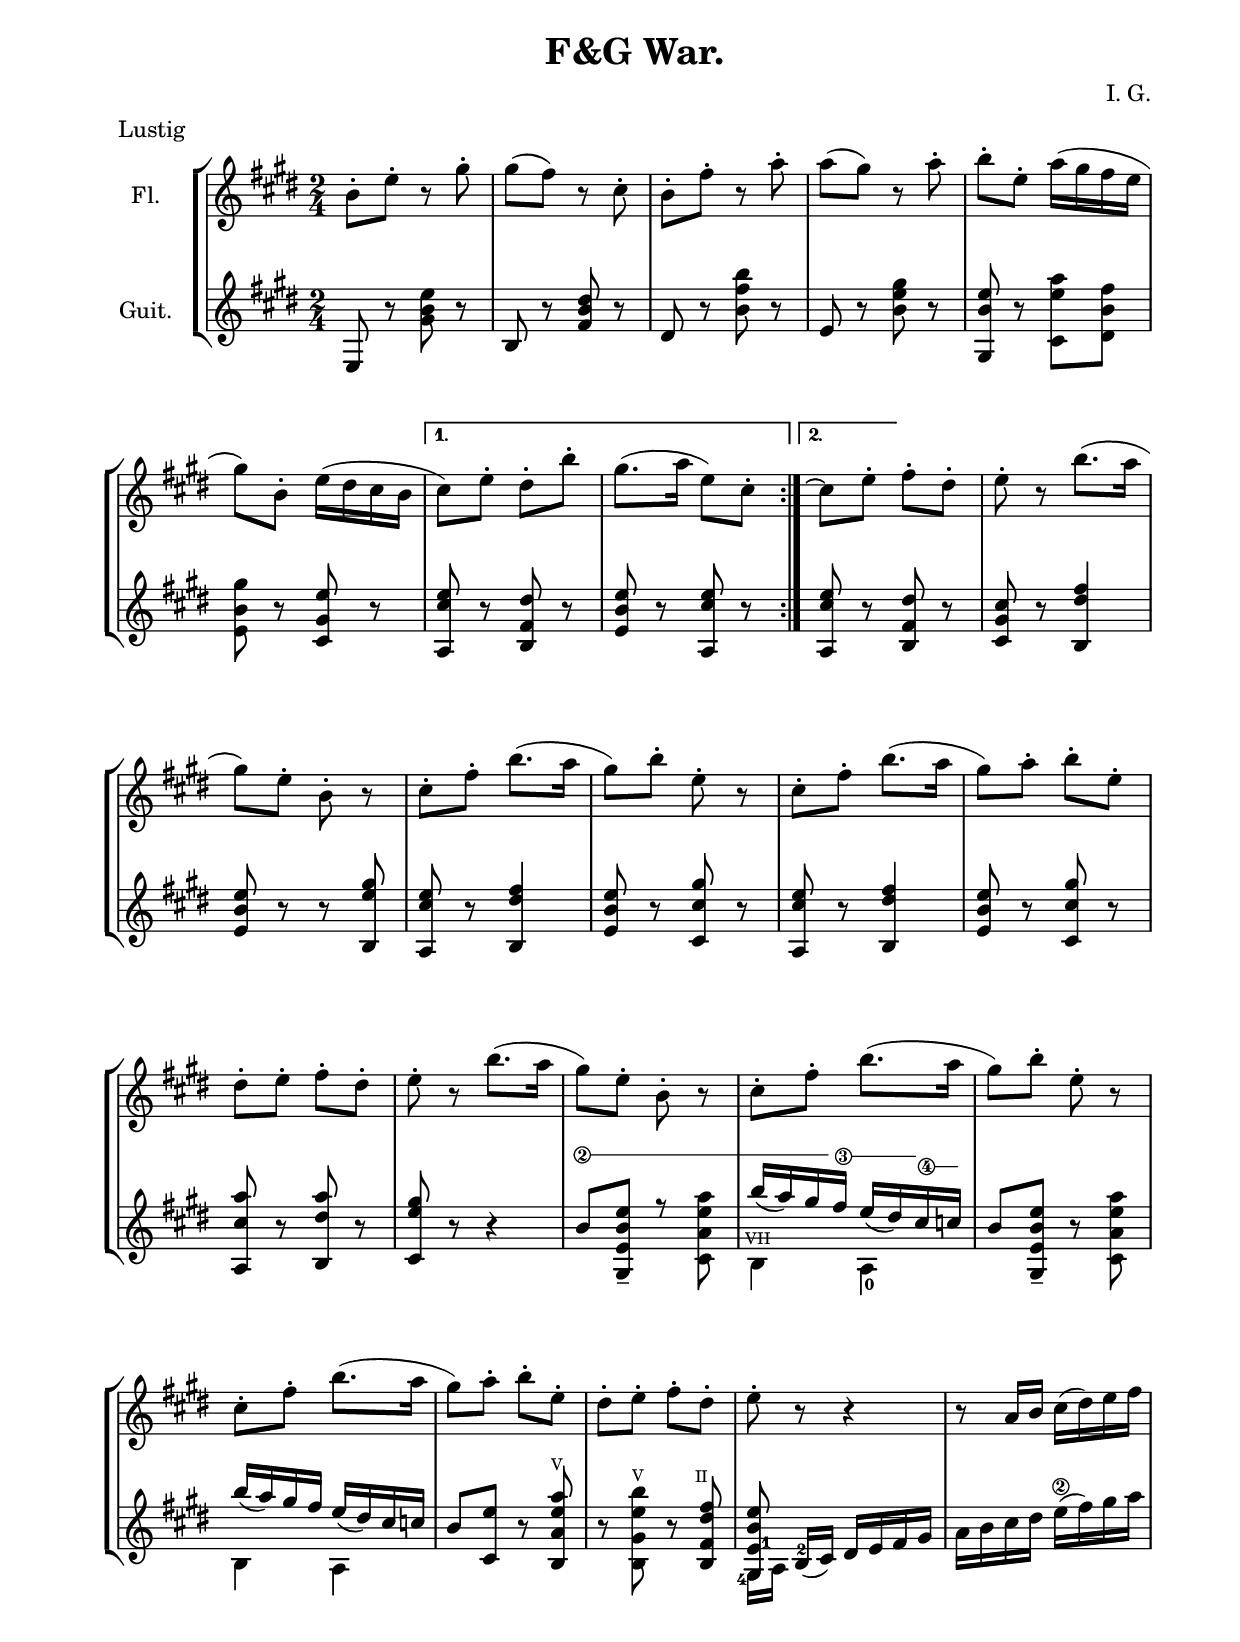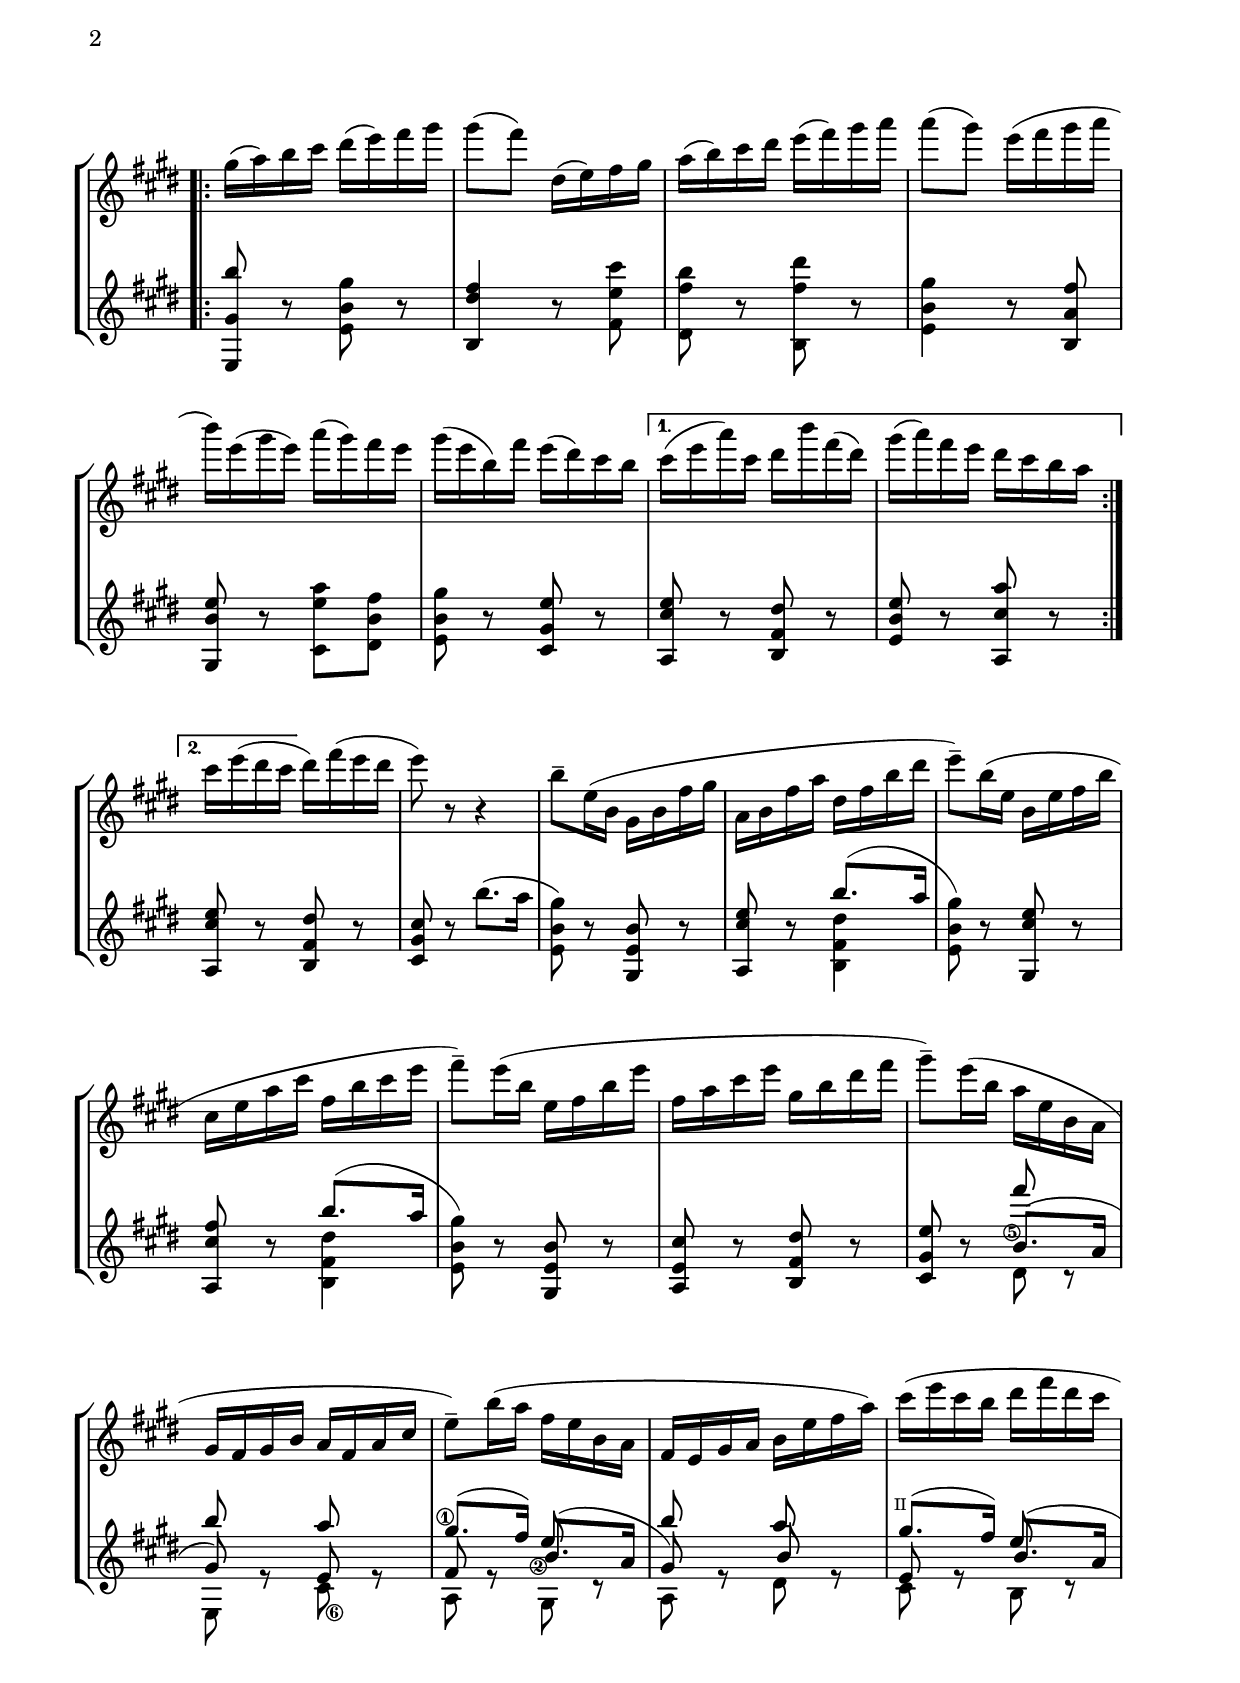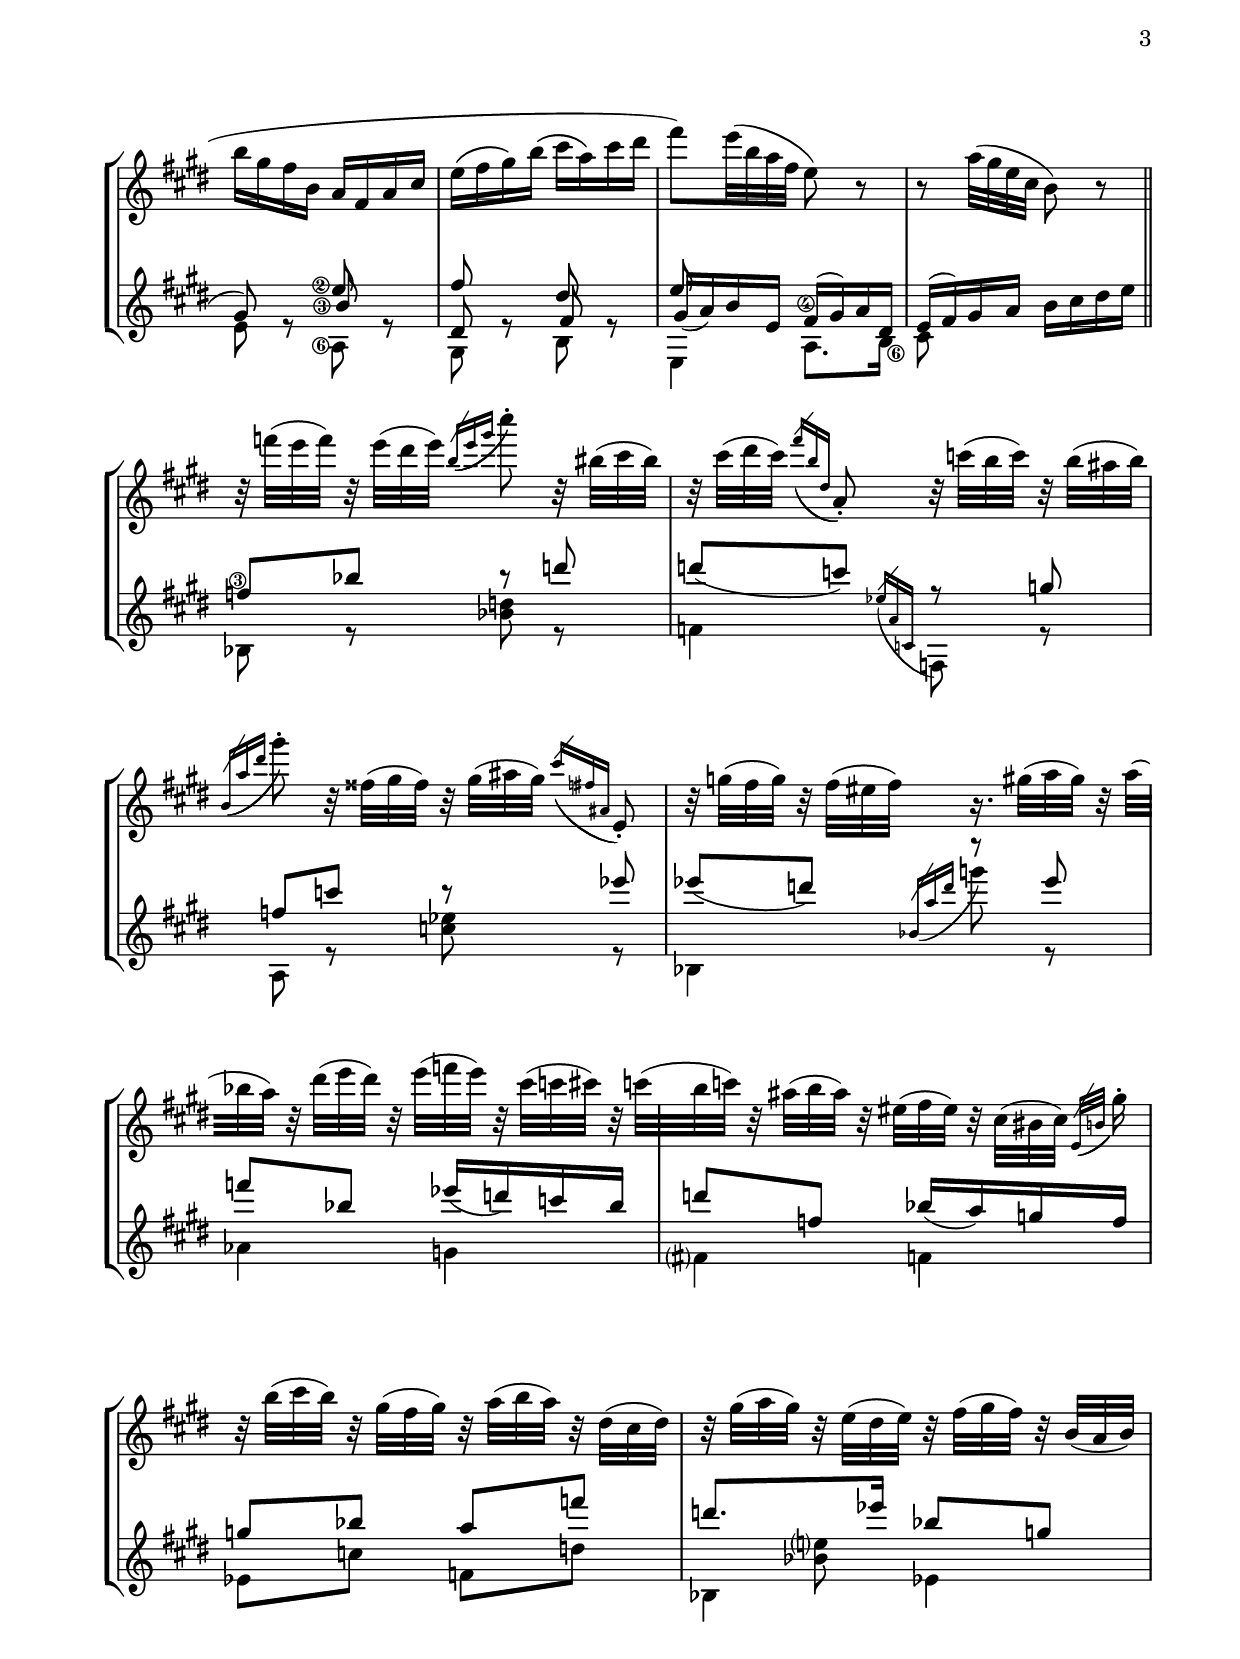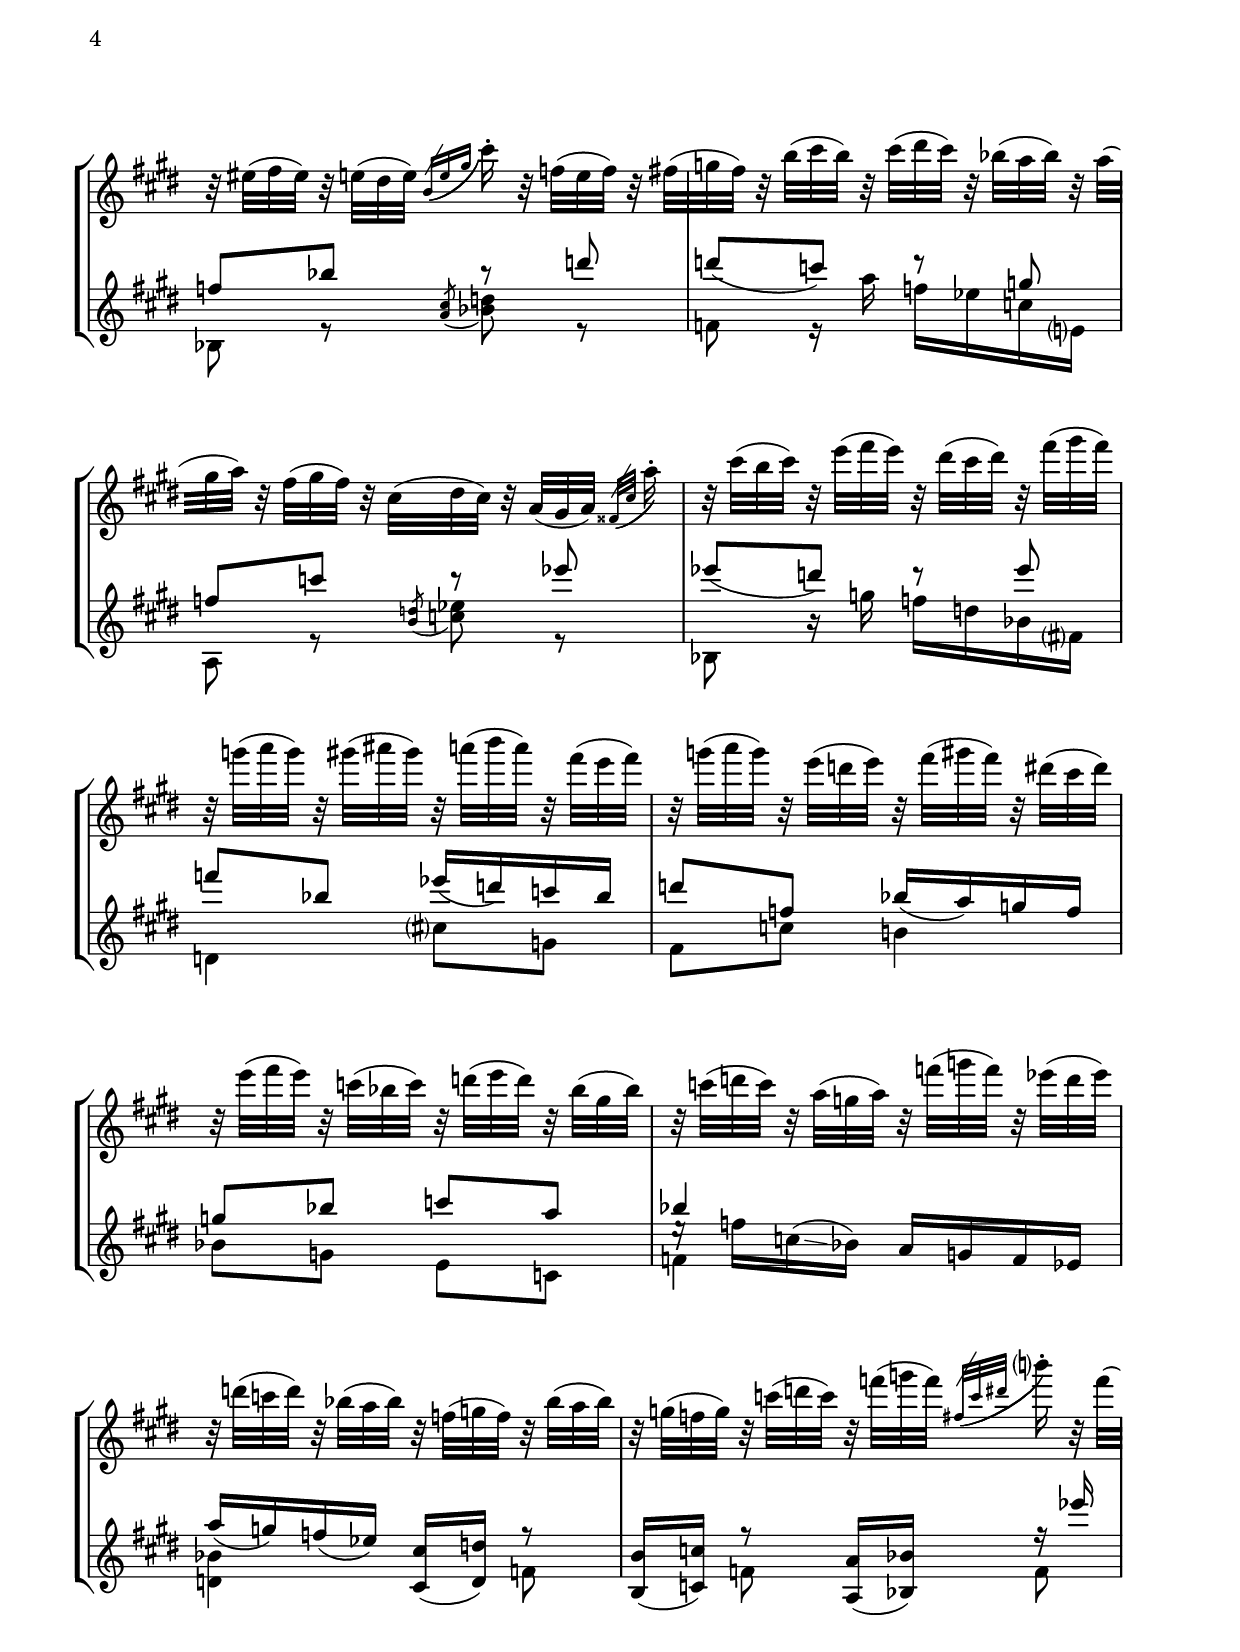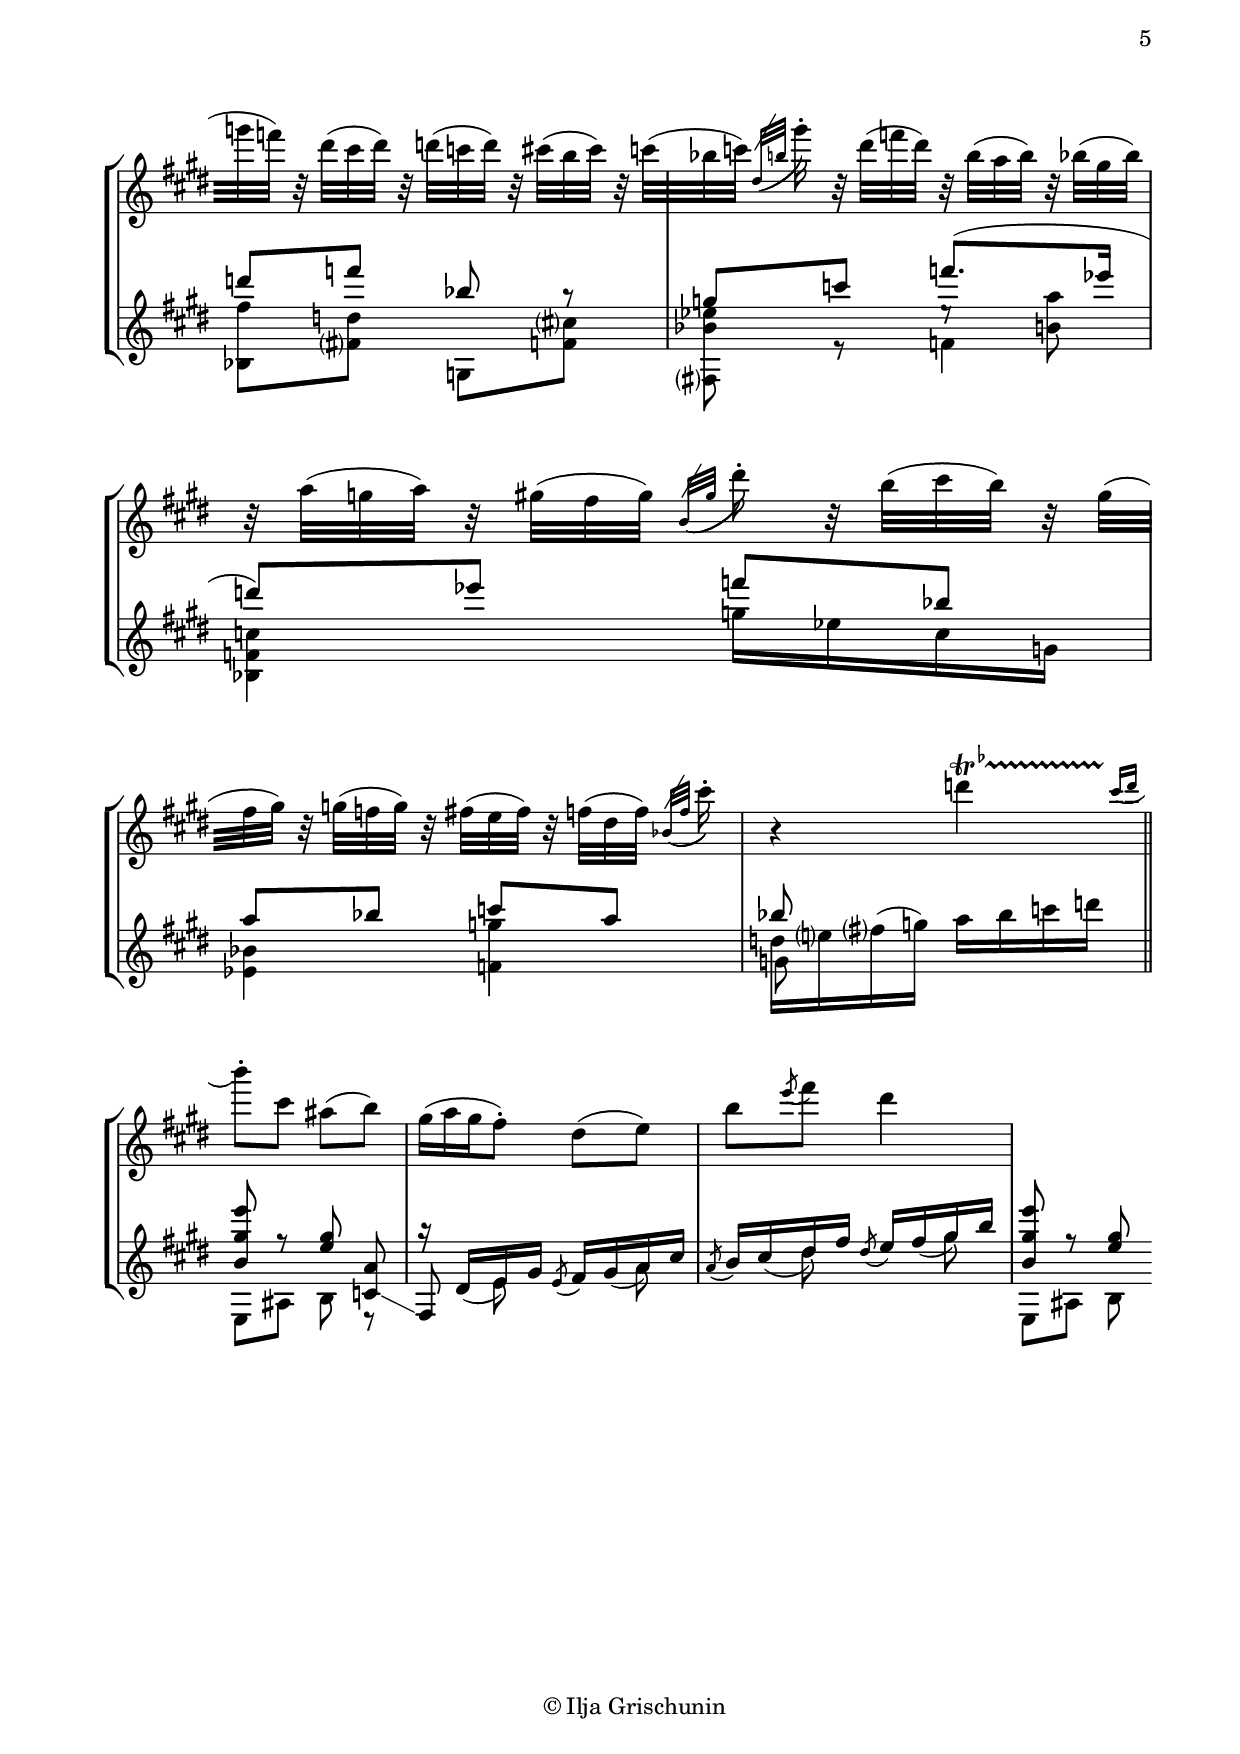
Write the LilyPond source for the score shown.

\version "2.19.15"
%\version "2.18.0"

\language "deutsch"

\header {
  title = "F&G War."
  meter = "Lustig"
  composer = "I. G."
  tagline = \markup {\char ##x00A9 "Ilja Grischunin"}
}

\paper {
  #(set-paper-size "a4")
  top-system-spacing.basic-distance = #25
  top-markup-spacing.basic-distance = #8
  markup-system-spacing.basic-distance = #8
  system-system-spacing.basic-distance = #25
  last-bottom-spacing.basic-distance = #25
  two-sided = ##t
  inner-margin = 20
  outer-margin = 15
}

\layout {
  \context {
    \Score
    \override StaffGrouper.staff-staff-spacing.basic-distance = #14
    \remove "Bar_number_engraver"
  }
}

\version "2.19.15"

\language "deutsch"

slash =
#(define-music-function (parser location ang stem-fraction protrusion)
   (number? number? number?)
   (remove-grace-property 'Voice 'Stem 'direction) ; necessary?
   #{
     \once \override Stem #'stencil =
     #(lambda (grob)
        (let* ((X-parent (ly:grob-parent grob X))
               (is-rest? (ly:grob? (ly:grob-object X-parent 'rest))))
          (if is-rest?
              empty-stencil
              (let* ((ang (degrees->radians ang))
                     ; We need the beam and its slope so that slash will
                     ; extend uniformly past the stem and the beam
                     (beam (ly:grob-object grob 'beam))
                     (beam-X-pos (ly:grob-property beam 'X-positions))
                     (beam-Y-pos (ly:grob-property beam 'positions))
                     (beam-slope (/ (- (cdr beam-Y-pos) (car beam-Y-pos))
                                   (- (cdr beam-X-pos) (car beam-X-pos))))
                     (beam-angle (atan beam-slope))
                     (stem-Y-ext (ly:grob-extent grob grob Y))
                     ; Stem.length is expressed in half staff-spaces
                     (stem-length (/ (ly:grob-property grob 'length) 2.0))
                     (dir (ly:grob-property grob 'direction))
                     ; if stem points up. car represents segment of stem
                     ; closest to notehead; if down, cdr does
                     (stem-ref (if (= dir 1) (car stem-Y-ext) (cdr stem-Y-ext)))
                     (stem-segment (* stem-length stem-fraction))
                     ; Where does slash cross the stem?
                     (slash-stem-Y (+ stem-ref (* dir stem-segment)))
                     ; These are values for the portion of the slash that
                     ; intersects the beamed group.
                     (dx (/ (- stem-length stem-segment)
                           (- (tan ang) (* dir beam-slope))))
                     (dy (* (tan ang) dx))
                     ; Now, we add in the wings
                     (protrusion-dx (* (cos ang) protrusion))
                     (protrusion-dy (* (sin ang) protrusion))
                     (x1 (- protrusion-dx))
                     (y1 (- slash-stem-Y (* dir protrusion-dy)))
                     (x2 (+ dx protrusion-dx))
                     (y2 (+ slash-stem-Y
                           (* dir (+ dy protrusion-dy))))
                     (th (ly:staff-symbol-line-thickness grob))
                     (stil (ly:stem::print grob)))

                (ly:stencil-add
                 stil
                 (make-line-stencil th x1 y1 x2 y2))))))
   #})

slashI = {
  \slash 50 0.6 1.0
}

slashII = {
  \slash 45 0.5 0.8
}

slashIII = {
  \slash 60 0.8 1.2
}


fluteMusic = \relative e'' {
  \clef treble
  \key e \major
  \time 2/4
  %\override Staff.TimeSignature #'stencil = ##f
  %\override Score.VoltaBracketSpanner.Y-offset = 7
  \repeat volta 2 {
    h8-. e-. r gis-. gis( fis) r cis-. h-. fis'-. r a-. a( gis) r a-.
    h-. e,-. a16( gis fis e gis8) h,-. e16( dis cis h
  }
  \alternative {
    {
      cis8) e-.
      \set Score.repeatCommands = #'((volta #f))
      dis-. h'-. gis8.( a16 e8) cis-.
    }
    {
      cis8\repeatTie e-.
    }
  }
  fis-. dis-.
  e-. r
  h'8.( a16 gis8) e-. h-. r cis-. fis-. h8.( a16 gis8) h-. e,-. r
  cis-. fis-. h8.( a16 gis8) a-. h-. e,-. dis-. e-. fis-. dis-. e-. r
  h'8.( a16 gis8) e-. h-. r cis-. fis-. h8.( a16 gis8) h-. e,-. r
  cis-. fis-. h8.( a16 gis8) a-. h-. e,-. dis-. e-. fis-. dis-. e-. r r4
  r8 a,16 h cis( dis) e fis \break
  \override Score.VoltaBracketSpanner.Y-offset = 7
  \repeat volta 2 {
    gis( a) h cis dis( e) fis gis gis8( fis) dis,16( e) fis gis
    a( h) cis dis e( fis) gis a a8( gis) e16( fis gis a
    h) e,( gis e) a( gis) fis e gis( e h) fis' e( dis) cis h
  }
  \alternative{
    {
      cis([ e a)
      \set Score.repeatCommands = #'((volta #f))
      cis,] dis h' fis( dis) gis( a) fis e dis cis h a
    }
    {
      cis[ e( dis
    }
  }
  cis] dis) fis( e dis e8) r r4
  h8-- e,16( h gis h fis' gis a, h fis' a dis, fis h dis
  e8--) h16( e, h e fis h cis, e a cis fis, h cis e
  fis8--) e16( h e, fis h e fis, a cis e gis, h dis fis
  gis8--) e16( h a e h a gis fis gis h a fis a cis
  e8--) h'16( a fis e h a fis e gis a h e fis a)
  cis( e cis h dis fis dis cis h gis fis h, a fis a cis
  e\( fis gis\) h\( cis a\) cis dis fis8) e32( h a fis e8) r
  r a32( gis e cis h8) r
  \bar "||"
  \tag #'pageBreack {
    \pageBreak
  }
  r32 f''( e f) r e( dis e)
  \shape #'((0 . 0) (0 . -0.3) (0.5 . -0.2) (1 . 0)) Slur
  \acciaccatura {\slashIII h16([ e gis]} cis8-.) r32 his,( cis his)
  r cis( dis cis) \acciaccatura {\slashI fis16([ h, dis,]} a8-.) r32 c'( h c) r h( ais h)
  \shape #'((0 . 0) (0 . -0.3) (0.5 . -0.2) (1 . 0)) Slur
  \acciaccatura {\slashIII h,16([ a' dis]} gis8-.) r32 fisis,( gis fisis)
  r gis( ais gis) \acciaccatura {\slashI cis16([ fis, ais,]} e8-.)
  \override Beam.breakable = ##t
  r32 g'( fis g) r fis( eis fis) r16. gis32( a gis) r a([ b a)]
  r dis( e dis) r e([ f e)] r cis( c cis) r c([ h c)]
  r ais( h ais) r eis([ fis eis)] r cis( his cis)
  \shape #'((0 . 0) (0 . 0) (0 . 0) (0 . -1)) Slur
  \acciaccatura {\slashIII e,([ h']} gis'16-.)
  r32 h( cis h) r gis( fis gis) r a( h a) r dis,( cis dis)
  r gis( a gis) r e( dis e) r fis( gis fis) r h,( a h)
  r eis( fis eis) r e( dis e) \acciaccatura {\slashIII h16([ e gis]} cis16-.) r32 f,(
  e f) r fis([ g fis)] r h( cis h) r cis([ dis cis)] r b( a b) r a([
  gis a)] r fis( gis fis) r cis([ dis cis)] r a( gis a)
  \shape #'((0 . 0) (0 . 0) (0 . 0) (0 . -1)) Slur
  \acciaccatura {\slashIII fisis([ cis']} a'16-.)
  r32 cis( h cis) r e( fis e) r dis( cis dis) r fis( gis fis)
  r g( a g) r gis( ais gis) r a( h a) r fis( e fis)
  r g( a g) r e( d e) r fis(gis fis) r dis( cis dis)
  r e( fis e) r c( b c) r d( e d) r b( gis b)
  r c( d c) r a( g a) r f'( g f) r es( d es)
  r d( c d) r b( a b) r f( g f) r b( a b)
  r g( f g) r c( d c) r f( g f)
  \shape #'((0 . 0) (0 . 0) (1 . 0) (1 . 0)) Slur
  \acciaccatura {\slashIII fis,([ c' dis]} h'?16-.) r32 f([
  g f)] r dis( cis dis) r d([ c d)] r cis( h cis) r c([ b c)]
  \shape #'((0 . 0) (0 . 0) (1 . 0) (1 . 0)) Slur
  \acciaccatura {\slashIII dis,([ h']} gis'16-.)
  r32 dis( f dis) r h( a h) r b( gis b) r a( g a) r gis( fis gis)
  \shape #'((0 . 0) (0 . -1) (1 . -1) (1 . -1.5)) Slur
  \acciaccatura {\slashIII h,([ gis']} dis'16-.)
  r32 h( cis h) r gis([ fis gis)] r g( f g) r fis([ e fis)] r f( dis f)
  \shape #'((0 . 0) (0 . -1) (1 . -1) (1 . -1.5)) Slur
  \acciaccatura {\slashIII b,([ f']} cis'16-.) r4
  \override TrillSpanner.bound-details.left.text = \markup{ 
    \musicglyph #"scripts.trill" \raise #1.65 \teeny  \flat }
  #(define afterGraceFraction (cons 15 16))
  \afterGrace d\startTrillSpan {cis16(\stopTrillSpan d} 
  \bar "||"
  \override TupletNumber #'transparent = ##t
  \override TupletBracket #'bracket-visibility = ##f
  h'8-.) cis, ais( h) \times 2/3 {gis16( a gis} fis8-.) dis( e)
  h' \acciaccatura e fis dis4
}

\version "2.19.15"

\language "deutsch"

slash =
#(define-music-function (parser location ang stem-fraction protrusion)
   (number? number? number?)
   (remove-grace-property 'Voice 'Stem 'direction) ; necessary?
   #{
     \once \override Stem #'stencil =
     #(lambda (grob)
        (let* ((X-parent (ly:grob-parent grob X))
               (is-rest? (ly:grob? (ly:grob-object X-parent 'rest))))
          (if is-rest?
              empty-stencil
              (let* ((ang (degrees->radians ang))
                     ; We need the beam and its slope so that slash will
                     ; extend uniformly past the stem and the beam
                     (beam (ly:grob-object grob 'beam))
                     (beam-X-pos (ly:grob-property beam 'X-positions))
                     (beam-Y-pos (ly:grob-property beam 'positions))
                     (beam-slope (/ (- (cdr beam-Y-pos) (car beam-Y-pos))
                                   (- (cdr beam-X-pos) (car beam-X-pos))))
                     (beam-angle (atan beam-slope))
                     (stem-Y-ext (ly:grob-extent grob grob Y))
                     ; Stem.length is expressed in half staff-spaces
                     (stem-length (/ (ly:grob-property grob 'length) 2.0))
                     (dir (ly:grob-property grob 'direction))
                     ; if stem points up. car represents segment of stem
                     ; closest to notehead; if down, cdr does
                     (stem-ref (if (= dir 1) (car stem-Y-ext) (cdr stem-Y-ext)))
                     (stem-segment (* stem-length stem-fraction))
                     ; Where does slash cross the stem?
                     (slash-stem-Y (+ stem-ref (* dir stem-segment)))
                     ; These are values for the portion of the slash that
                     ; intersects the beamed group.
                     (dx (/ (- stem-length stem-segment)
                           (- (tan ang) (* dir beam-slope))))
                     (dy (* (tan ang) dx))
                     ; Now, we add in the wings
                     (protrusion-dx (* (cos ang) protrusion))
                     (protrusion-dy (* (sin ang) protrusion))
                     (x1 (- protrusion-dx))
                     (y1 (- slash-stem-Y (* dir protrusion-dy)))
                     (x2 (+ dx protrusion-dx))
                     (y2 (+ slash-stem-Y
                           (* dir (+ dy protrusion-dy))))
                     (th (ly:staff-symbol-line-thickness grob))
                     (stil (ly:stem::print grob)))

                (ly:stencil-add
                 stil
                 (make-line-stencil th x1 y1 x2 y2))))))
   #})

slashI = {
  \slash 50 0.6 1.0
}

slashII = {
  \slash 45 0.5 0.8
}

slashIII = {
  \slash 60 0.8 1.2
}


stringNumberSpanner =
#(define-music-function (parser location StringNumber) (string?)
   #{
     \override TextSpanner.style = #'solid
     \override TextSpanner.font-size = #-5
     \override TextSpanner.bound-details.left.stencil-align-dir-y = #CENTER
     \override TextSpanner.bound-details.left.text = \markup { \circle \number #StringNumber }
   #})

FO = #(define-music-function (parser location offsetX offsetY)(number? number?)
        #{
          \once \override Voice.Fingering.extra-offset = #(cons offsetX offsetY)
        #})

guitarMusic = \relative {
  \clef treble
  \key e \major
  \time 2/4
  %\override Staff.TimeSignature #'stencil = ##f
  \override Fingering #'staff-padding = #'()
  \override Score.VoltaBracketSpanner.Y-offset = 7
  \repeat volta 2 {
    e8 r <gis' h e> r h, r <fis' h dis> r
    dis r <h' fis' h> r e, r <h' e gis> r
    <gis, h' e> r <cis e' a> <dis h' fis'> <e h' gis'> r <cis gis' e'> r
  }
  \alternative {
    {
      <a cis' e> r
      \set Score.repeatCommands = #'((volta #f))
      <h fis' dis'> r <e h' e> r <a, cis' e> r
    }
    {
      <a cis' e> r
    }
  }
  <h fis' dis'> r <cis gis' cis> r <h dis' fis>4
  <e h' e>8 r r <h e' gis> <a cis' e> r <h dis' fis>4
  <e h' e>8 r <cis cis' gis'> r <a cis' e> r <h dis' fis>4
  <e h' e>8 r <cis cis' gis'> r <a cis' a'> r <h dis' a'> r
  <cis e' gis> r r4
  <<
    {
      \stringNumberSpanner "2"
      \textSpannerUp
      \once\override TextSpanner.extra-offset = #'(0 . -0.5)
      \once\override TextSpanner #'(bound-details right padding) = #2
      h'8\startTextSpan <gis, e' h' e>_- r s
      h''16_( a) gis
      \stringNumberSpanner "3"
      \once\override TextSpanner.extra-offset = #'(0.5 . 0)
      \once\override TextSpanner #'(bound-details right padding) = #2
      fis\stopTextSpan\startTextSpan e_( dis)
      \stringNumberSpanner "4"
      \once\override TextSpanner.extra-offset = #'(0.5 . 0.5)
      cis\stopTextSpan\startTextSpan c\stopTextSpan
    }
    \\
    {
      s4.					   <cis, a' e' a>8
      \override TextScript.extra-offset = #'(-0.5 . 6)
      h4-\markup{\teeny VII} \FO #'0.2 #'0.2 a-0
    }
  >>
  h'8 <gis, e' h' e>-- r <cis a' e' a>
  <<
    {
      h''16_( a) gis fis e_( dis) cis c
    }
    \\
    {
      h,4                      a
    }
  >>
  h'8 <cis, e'> r <h a' e' a>^\markup{\teeny V}
  r <h gis' e' h'>^\markup{\teeny V}
  \override TextScript.extra-offset = #'(-0.5 . -1)
  r <h fis' dis' fis>^\markup{\teeny II}
  <<
    {
      \FO #'1.2 #'-4.5 <gis e'-1 h' e>8
    }
    \\
    {
      \FO #'-1.2 #'3.5 gis16[-4 a]
    }
  >>
  \FO #'0 #'-3.2 h16(-2 cis) dis e fis gis a h cis dis e(\2 fis) gis a
  \repeat volta 2 {
    <e,, gis' h'>8 r <e' h' gis'> r <h dis' fis>4 r8 <fis' e' cis'>
    <dis fis' h> r <h fis'' dis'> r <e h' gis'>4 r8 <h a' fis'>
    <gis h' e> r <cis e' a> <dis h' fis'> <e h' gis'> r <cis gis' e'> r
  }
  \alternative{
    {
      <a cis' e> r
      \set Score.repeatCommands = #'((volta #f))
      <h fis' dis'> r <e h' e> r <a, cis' a'> r
    }
    {
      <a cis' e> r
    }
  }
  <h fis' dis'> r <cis gis' cis> r h''8.( a16
  <e, h' gis'>8) r <gis, e' h'> r <a cis' e> r
  <<
    {
      \once\override Slur.positions = #'(0 . 1)
      \shape #'((0 . 0) (0.8 . 0.5) (0 . 0) (0 . 0)) Slur
      h''8.( a16 \stemDown <e, h' gis'>8)
    }
    \\
    {
      <h fis' dis'>4 s8
    }
  >>
  r8 <gis cis' e> r <a cis' fis> r
  <<
    {
      \once\override Slur.positions = #'(0 . 1)
      \shape #'((0 . 0) (0.8 . 0.5) (0 . 0) (0 . 0)) Slur
      h''8.( a16 \stemDown <e, h' gis'>8)
    }
    \\
    {
      <h fis' dis'>4 s8
    }
  >>
  r8 <gis e' h'> r <a e' cis'> r <h fis' dis'> r
  <cis gis' e'> r
  <<
    {
      \once\override Slur.positions = #'(0 . 1)
      \once\override StringNumber.extra-offset = #'(-0.8 . -3.5)
      h'8.(\5 a16 gis8) s e s fis s
      \once\override Slur.positions = #'(0 . 1)
      \once \override NoteColumn.force-hshift = #.3
      \once\override Beam.positions = #'(3.5 . 3)
      \once\override StringNumber.extra-offset = #'(-1.3 . -6)
      h8.(\2 a16 gis8) s
      \once \override NoteColumn.force-hshift = #.3
      h s e, s
      \once\override Slur.positions = #'(0 . 1)
      \once \override NoteColumn.force-hshift = #.3
      \once\override Beam.positions = #'(3.5 . 3)
      h'8.( a16 gis8) s
      \once \override NoteColumn.force-hshift = #.3
      \set stringNumberOrientations = #'(left)
      h\3 s dis, s
      \override NoteColumn.force-hshift = #.3
      fis s
      \once\override Beam.positions = #'(3 . 2.7)
      gis16_(
      \revert NoteColumn.force-hshift
      a) h e,
    }
    \\
    {
      \voiceOne
      fis''8 s h, s a s
      \once\override StringNumber.extra-offset = #'(-0.6 . -3)
      gis8.(\1 fis16)
      e8 s h' s a s
      \override TextScript.extra-offset = #'(-0.5 . -2)
      gis8.(^\markup{\teeny II} fis16)
      e8 s s4
      \set stringNumberOrientations = #'(left)
      \once\override StringNumber.extra-offset = #'(0.3 . 0.5)
      e8\2 s fis s dis s e
    }
    \\
    {
      \voiceTwo
      dis,8 r e, r
      \once\override StringNumber.extra-offset = #'(1 . 2)
      cis'_\6 r a r gis r a r dis r cis r h r e r
      \once\override StringNumber.extra-offset = #'(-1.7 . 4.5)
      a,_\6 r gis r h r
      e,4
    }
  >>
  <<
    {
      \unset stringNumberOrientations
      \once\override StringNumber.extra-offset = #'(-0.5 . -3.5)
      fis'16(\4 gis) a dis, e( fis) gis a
    }
    \\
    {
      a,8.
      \once\override StringNumber.extra-offset = #'(1 . 3.5)
      h16_\6 cis8 s
    }
  >>
  h'16 cis dis e
  \bar "||"
  \break
  %\key b \major
  \tag #'changeSpacingSpanner {
    \newSpacingSection
    \override Score.SpacingSpanner.base-shortest-duration = #(ly:make-moment 1/32)
  }
  <<
    {
      \once\override StringNumber.extra-offset = #'(-0.6 . -3.5)
      f8\3 b r d d_( c) r g f c' r es es_( d) r es
      f b, es16_( d) c b d8 f, b16_( a) g f
      g8 b a f'
    }
    \\
    {
      b,,,8 r <b' d> r f4
      %\once\override Slur.direction = #DOWN
      \once\override Slur.positions = #'(1 . -4)
      \stemUp
      \acciaccatura {\slashI es'16[ a, c,]}
      \stemDown
      f,8 r
      a r <c' es> r b,4
      %\once\override Slur.direction = #DOWN
      \shape #'((0.3 . 0.3) (0 . -0.3) (0.6 . -0.2) (1 . 0.2)) Slur
      \stemUp
      \acciaccatura {\slashIII b'16[ a' d]}
      \stemDown
      g8 r
      as,,4 g fis? f es8 c' f, d'
    }
  >>
  <<
    {
      d'8. es16
    }
    \\
    {
      s8 <b, e?>
    }
    \\
    {
      \voiceTwo
      b,4
    }
  >>
  <<
    {
      b''8 g
    }
    \\
    {
      es,4
    }
  >>
  <<
    {
      f'8 b r d d_( c) r g f c' r es es_( d) r es
      f b, es16_( d) c b d8 f, b16_( a) g f
      g8 b c a
    }
    \\
    {
      b,,8 r \stemUp \acciaccatura <a' cis> \stemDown <b d> r f8 r16 a'
      f es c e,? a,8 r \stemUp \acciaccatura <h' d> \stemDown <c es> r
      b,8 b'16\rest g'
      f d b fis? d4 cis'?8 g fis c' h!4 b8 g e c
    }
  >>
  <<
    {
      b''4
    }
    \\
    {
      e,16\rest f c\glissando^( b)
    }
    \\
    {
      \voiceTwo
      f4
    }
  >>
  a16 g f es
  <<
    {
      a'_( g) f_( es) <cis, cis'>16_( <d d'>) r8
      <h h'>16_( <c c'>) r8 <a a'>16_( <b b'>) r16 es''
      d8 f b, r g c
    }
    \\
    {
      <d,, b'>4 s8 f s f s f
      <b, fis''> <fis'? d'> g, <f' cis'?> <fis,? b' es> r
    }
  >>
  <<
    {
      f'''8.( es16 d8) es
    }
    \\
    {
      e,8\rest <h a'> s4
    }
    \\
    {
      \voiceTwo
      f4 <b, f' c'>4
    }
  >>
  <<
    {
      f'''8 b, a b c a
    }
    \\
    {
      g16 es c g <es b'>4 <f g'>
    }
  >>
  <<
    {
      b'8 s
    }
    \\
    {
      d,16 e? fis?^( g)
    }
    \\
    {
      \voiceTwo
      \once \override NoteColumn.force-hshift = #0.3
      g,8 s
    }
  >>
  a'16 b c d
  \bar "||"
  \break
  \tag #'changeSpacingSpanner {
    \newSpacingSection
    \revert Score.SpacingSpanner.base-shortest-duration
  }
  <<
    {
      <<
        {
          <h, gis' e'>8 r <e gis>
        }
        \\
        {
          e,,8 ais h
        }
      >>
      <<
        {

          s8 r16 dis_([ e) gis]
        }
        \\
        {
          r8 s e
        }
        \\
        {
          <c a'>8\glissando fis, s
        }
      >>
      <<
        {
          \override Slur.direction = #DOWN
          \acciaccatura e'8 fis16 gis_( a) cis
          \acciaccatura a8 h16 cis_( dis) fis
          \acciaccatura dis8 e16 fis( gis) h
        }
        \\
        {
          s8 a, s dis s gis
        }
      >>
      <<
        {
          <h, gis' e'>8 r <e gis>
        }
        \\
        {
          e,,8 ais h
        }
      >>
    }%{
    \new Staff \with {
      \remove "Time_signature_engraver"
      alignAboveContext = #"main"
      \magnifyStaff #2/3
      firstClef = ##f
    }
    {
      \key e \major
      h8-. e-. r gis-. gis( fis) r cis-. h-. fis'-. r a-. a( gis) r a-.
      h-. e,-. a16( gis fis e gis8) h,-. e16( dis cis h
      cis8) e-. dis-. h'-. gis8.( a16 e8) cis-.
      h8-. e-. r gis-. gis( fis) r cis-. h-. fis'-. r a-. a( gis) r a-.
      h-. e,-. a16( gis fis e gis8) h,-. e16( dis cis h
      cis8) e-. fis-. dis-. e-. r
      h'8.( a16 gis8) e-. h-. r cis-. fis-. h8.( a16 gis8) h-. e,-. r
      cis-. fis-. h8.( a16 gis8) a-. h-. e,-. dis-. e-. fis-. dis-. e-. r
      h'8.( a16 gis8) e-. h-. r cis-. fis-. h8.( a16 gis8) h-. e,-. r
      cis-. fis-. h8.( a16 gis8) a-. h-. e,-. dis-. e-. fis-. dis-. e-. r r4
    }%}
  >>
}

\version "2.19.15"

hSheet = {
  \override TextScript.font-size = -3
  s2^"I" s^"V" s^\markup{\concat{V \super 6}} s^"I"
  s4^\markup{\concat{I \super 6}} 
  s8^\markup{\concat{IV \super 6}} s8^\markup{\concat{V \super 6}}
  s4^"I" s^"VI" 
  %%%%%%%%%%%%%%%%%% 1 VOLTA %%%%%%%%%%%%%%%%%%%%%
  s^"IV" s^"V" s^"I" s^"IV"
  %%%%%%%%%%%%%%%%%% 2 VOLTA %%%%%%%%%%%%%%%%%%%%%
  s^"IV" s^"V" s^"VI" 
  %%%%%%%%%%%%%%%%%%         %%%%%%%%%%%%%%%%%%%%%
  s^"V" s4.^"I" s8^\markup{\concat{I \super \concat{{4 \normal-size-sub 6}}}}
  s4^"IV" s^"V" s^"I" s^"VI" s^"IV" s^"V" s^"I" s^"VI" s^"IV" s^"V" s2^"VI"
  s2*33
  %%%%%%%%%%%%%%%%%%%%%%%%%%%%%%%%%%%%%%%%%%%%%%%%%%%%%%%%%%%%%%%%%%%%%%%%%%%
  s2^"I" s^"V" s^\markup{\concat{V \super 6}} s^"I"
  s4^\markup{\concat{I \super 6}} 
  s8^\markup{\concat{IV \super 6}} s8^\markup{\concat{V \super 6}}
  s4^"I" s^"VI" 
  %%%%%%%%%%%%%%%%%% 1 VOLTA %%%%%%%%%%%%%%%%%%%%%
  %s^"IV" s^"V" s^"I" s^"IV"
  %%%%%%%%%%%%%%%%%% 2 VOLTA %%%%%%%%%%%%%%%%%%%%%
  %s^"IV" s^"V" s^"VI" 
  %%%%%%%%%%%%%%%%%%         %%%%%%%%%%%%%%%%%%%%%
  s2*9 s4
  s^"V" s4.^"I" s8^\markup{\concat{I \super \concat{{4 \normal-size-sub 6}}}}
  s4^"IV" s^"V" s^"I" s^"VI" s^"IV" s^"V" s^"I" s^"VI" s^"IV" s^"V" s2^"VI"
  %%%%%%%%%%%%%%%%%%%  TEMA  %%%%%%%%%%%%%%%%%%%%%
  s2^"I" s^"V" s^\markup{\concat{V \super 6}} s^"I"
  s4^\markup{\concat{I \super 6}} 
  s8^\markup{\concat{IV \super 6}} s8^\markup{\concat{V \super 6}}
  s4^"I" s^"VI" s^"IV" s^"V" s^"I" s^"IV"
  s2^"I" s^"V" s^\markup{\concat{V \super 6}} s^"I"
  s4^\markup{\concat{I \super 6}} 
  s8^\markup{\concat{IV \super 6}} s8^\markup{\concat{V \super 6}}
  s4^"I" s^"VI" s^"IV" s^"V" s^"VI"
  s^"V" s4.^"I" s8^\markup{\concat{I \super \concat{{4 \normal-size-sub 6}}}}
  s4^"IV" s^"V" s^"I" s^"VI" s^"IV" s^"V" s^"I" s^"VI" s^"IV" s^"V" s2^"VI"
}


\score {
  \new StaffGroup<<

    \new Staff
    \with {
      instrumentName = "Fl."
    }
    \removeWithTag #'pageBreack
    \fluteMusic

    \new Staff
    \with {
      instrumentName = "Guit."
    }
    \guitarMusic
    %\new Dynamics \hSheet
  >>
}
